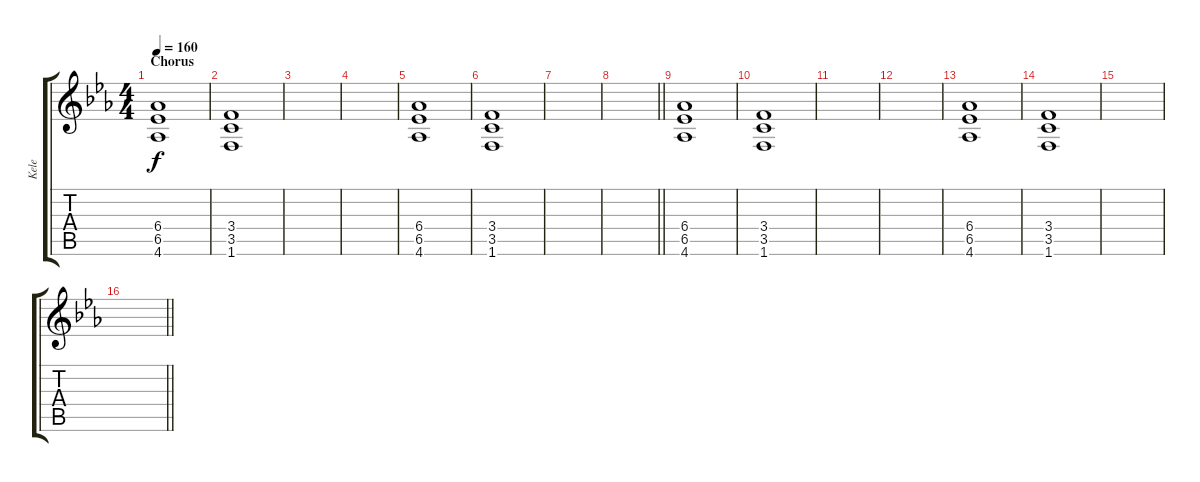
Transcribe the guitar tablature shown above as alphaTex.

\track ("Kele" "Kele") {instrument electricguitarclean}
\staff {score tabs}
\tuning (E4 B3 G3 D3 A2 E2) {hide}
\ts (4 4)
\section ("" "Chorus")
\tempo 160
\clef g2
\ks cminor
(6.4 6.5 4.6).1{dy f} |
(3.4 3.5 1.6).1 |
|
|
(6.4 6.5 4.6).1 |
(3.4 3.5 1.6).1 |
|
\barLineRight lightlight
|
(6.4 6.5 4.6).1 |
(3.4 3.5 1.6).1 |
|
|
(6.4 6.5 4.6).1 |
(3.4 3.5 1.6).1 |
|
\barLineRight lightlight
